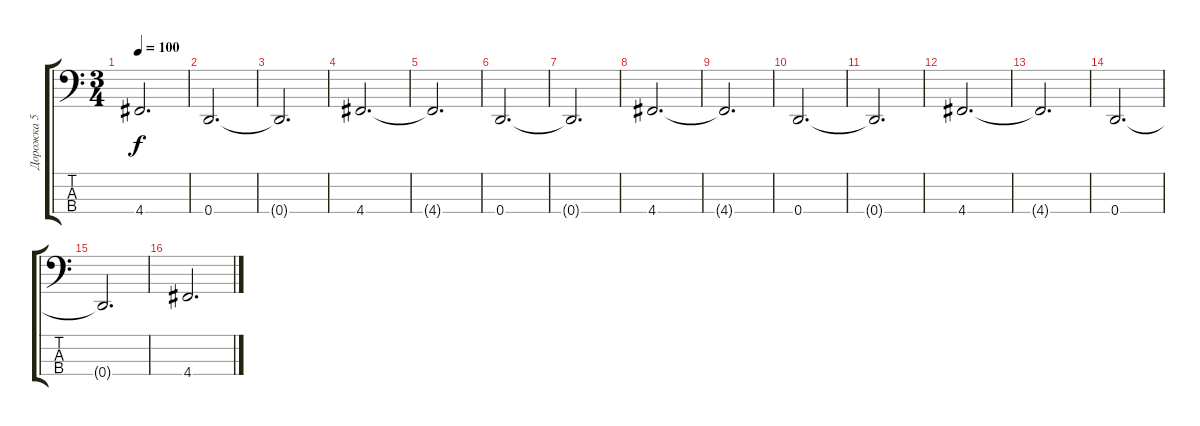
\track ("Дорожка 5" "Дорожка 5") {instrument electricbassfinger}
\staff {score tabs}
\tuning (G2 D2 A1 D1) {hide}
\ts (3 4)
\tempo 100
\clef f4
\ks c
4.4{t}.2{d dy f} |
0.4.2{d} |
0.4{t}.2{d} |
4.4.2{d} |
4.4{t}.2{d} |
0.4.2{d} |
0.4{t}.2{d} |
4.4.2{d} |
4.4{t}.2{d} |
0.4.2{d} |
0.4{t}.2{d} |
4.4.2{d} |
4.4{t}.2{d} |
0.4.2{d} |
0.4{t}.2{d} |
4.4.2{d}
